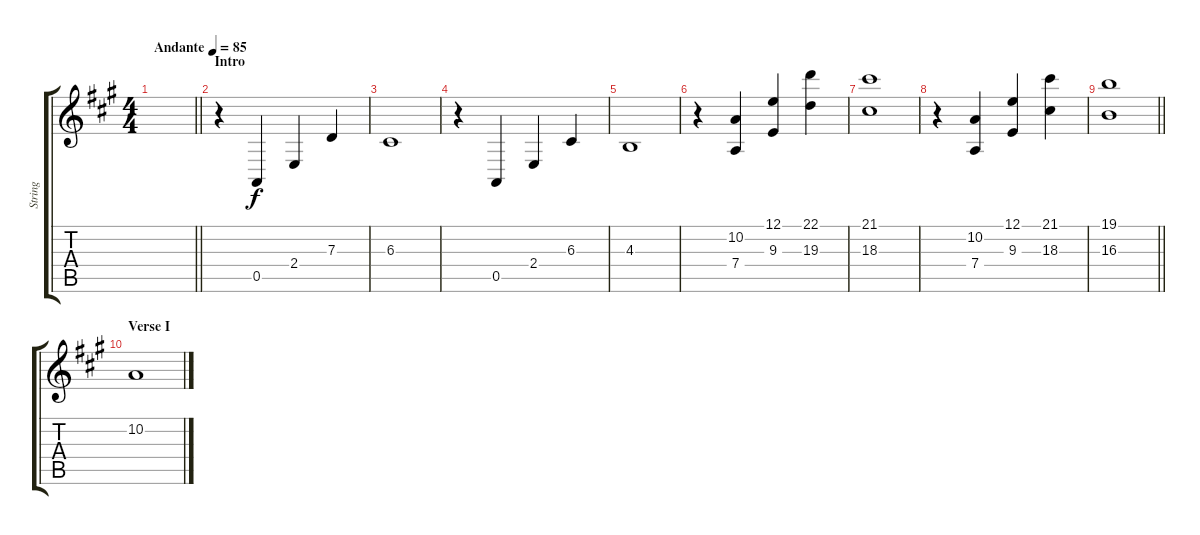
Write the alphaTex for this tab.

\track ("String" "String") {instrument stringensemble2}
\staff {score tabs}
\tuning (E4 B3 G3 D3 A2 E2) {hide}
\ts (4 4)
\tempo (85 "Andante")
\clef g2
\barLineRight lightlight
\ks a
|
\section ("" "Intro")
r.4 0.5.4 2.4.4 7.3.4 |
6.3.1 |
r.4 0.5.4 2.4.4 6.3.4 |
4.3.1 |
r.4 (10.2 7.4).4 (12.1 9.3).4 (22.1 19.3).4 |
(21.1 18.3).1 |
r.4 (10.2 7.4).4 (12.1 9.3).4 (21.1 18.3).4 |
\barLineRight lightlight
(19.1 16.3).1 |
\section ("" "Verse I")
10.2.1
